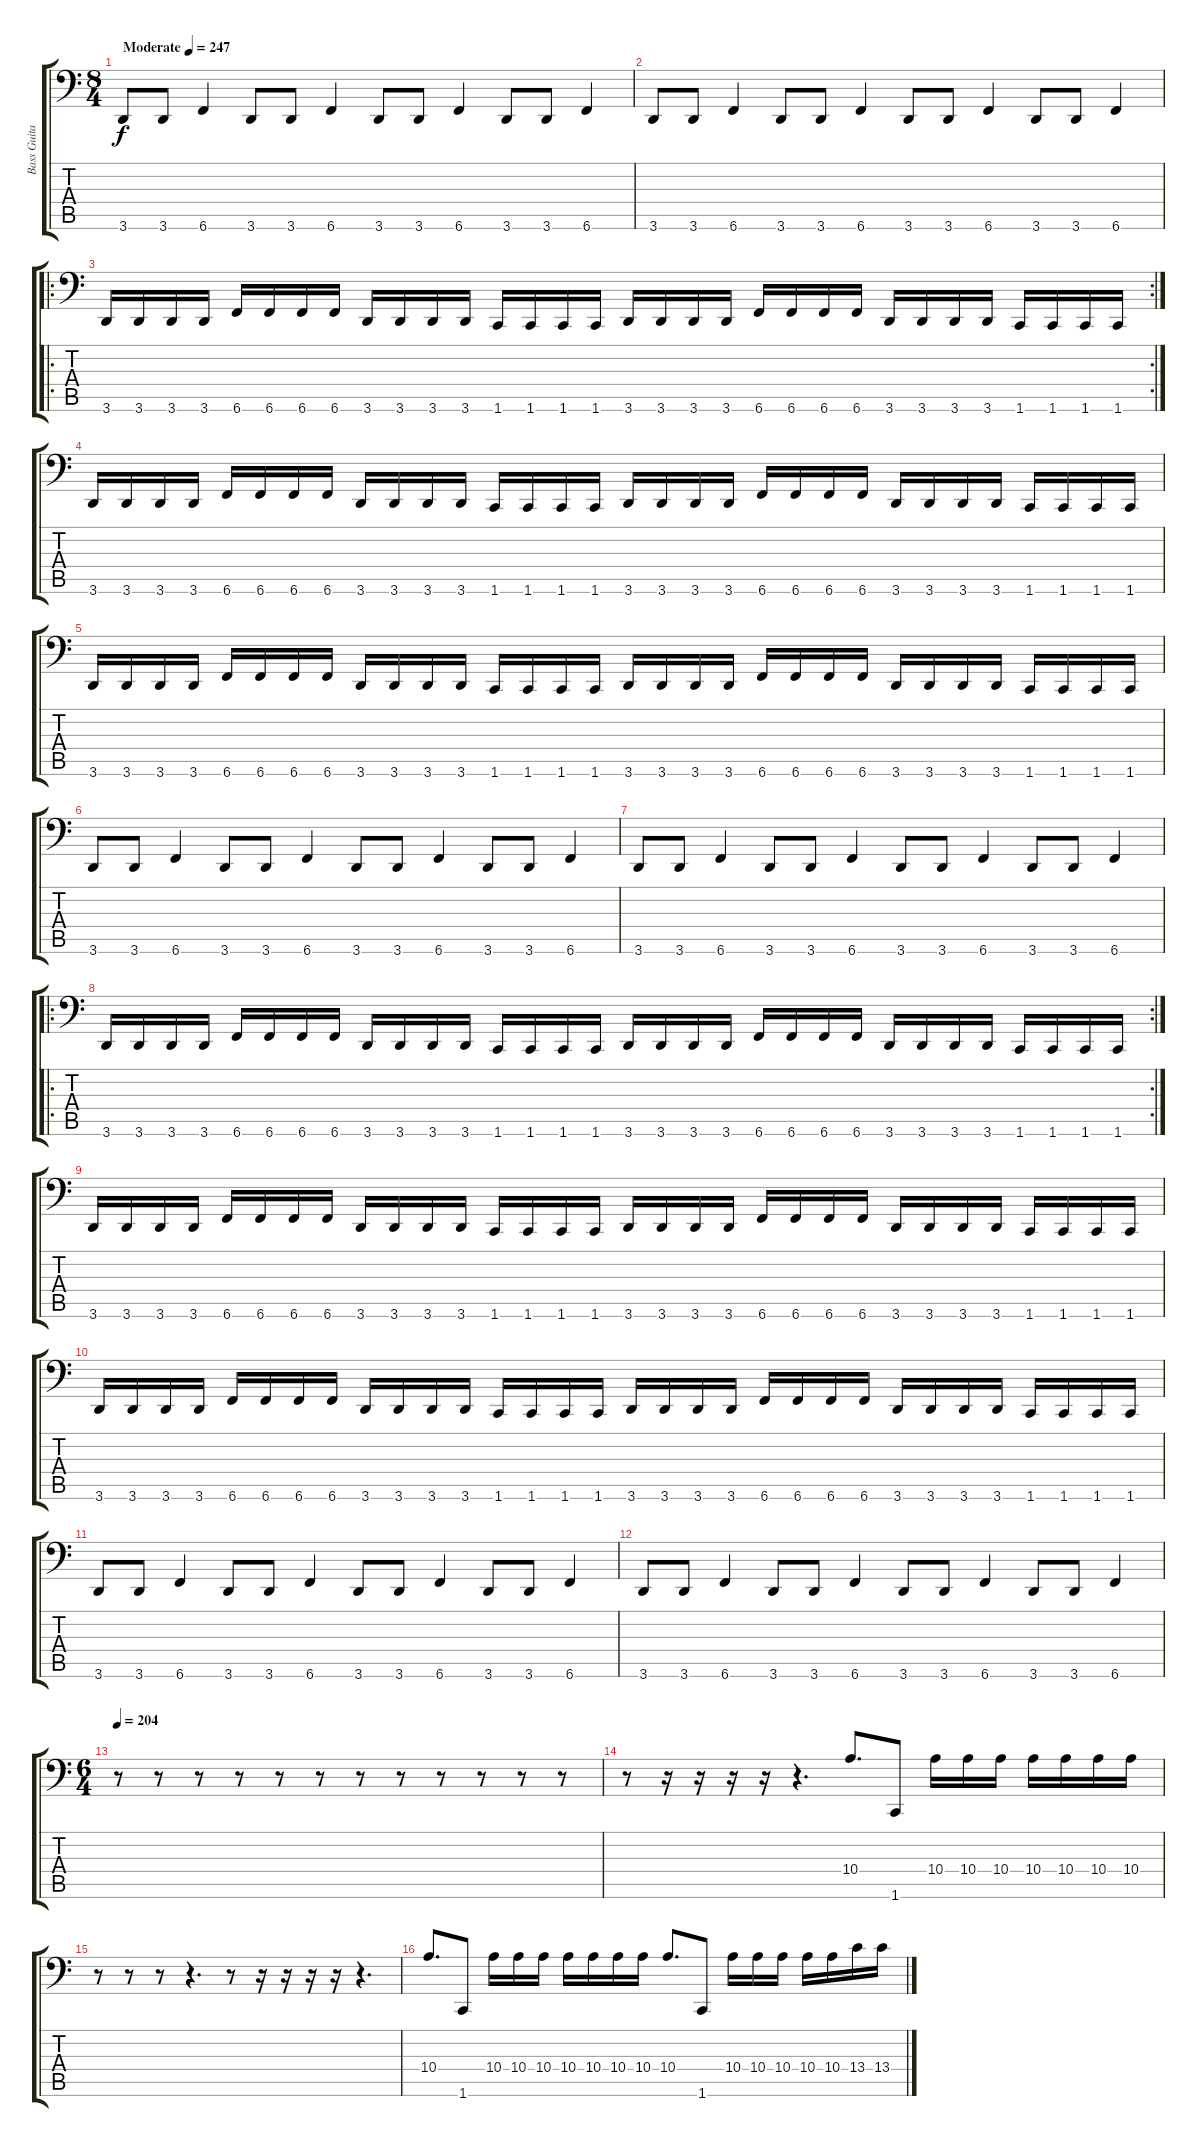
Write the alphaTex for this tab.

\track ("Bass Guitar" "Bass Guita") {instrument electricbassfinger}
\staff {score tabs}
\tuning (Db3 Ab2 E2 B1 Gb1 B0) {hide}
\ts (8 4)
\tempo (247 "Moderate")
\clef f4
\ks c
3.6.8{dy f instrument electricbassfinger} 3.6.8 6.6.4 3.6.8 3.6.8 6.6.4 3.6.8 3.6.8 6.6.4 3.6.8 3.6.8 6.6.4 |
3.6.8 3.6.8 6.6.4 3.6.8 3.6.8 6.6.4 3.6.8 3.6.8 6.6.4 3.6.8 3.6.8 6.6.4 |
\ro
\rc 2
3.6.16 3.6.16 3.6.16 3.6.16 6.6.16 6.6.16 6.6.16 6.6.16 3.6.16 3.6.16 3.6.16 3.6.16 1.6.16 1.6.16 1.6.16 1.6.16 3.6.16 3.6.16 3.6.16 3.6.16 6.6.16 6.6.16 6.6.16 6.6.16 3.6.16 3.6.16 3.6.16 3.6.16 1.6.16 1.6.16 1.6.16 1.6.16 |
3.6.16 3.6.16 3.6.16 3.6.16 6.6.16 6.6.16 6.6.16 6.6.16 3.6.16 3.6.16 3.6.16 3.6.16 1.6.16 1.6.16 1.6.16 1.6.16 3.6.16 3.6.16 3.6.16 3.6.16 6.6.16 6.6.16 6.6.16 6.6.16 3.6.16 3.6.16 3.6.16 3.6.16 1.6.16 1.6.16 1.6.16 1.6.16 |
3.6.16 3.6.16 3.6.16 3.6.16 6.6.16 6.6.16 6.6.16 6.6.16 3.6.16 3.6.16 3.6.16 3.6.16 1.6.16 1.6.16 1.6.16 1.6.16 3.6.16 3.6.16 3.6.16 3.6.16 6.6.16 6.6.16 6.6.16 6.6.16 3.6.16 3.6.16 3.6.16 3.6.16 1.6.16 1.6.16 1.6.16 1.6.16 |
3.6.8 3.6.8 6.6.4 3.6.8 3.6.8 6.6.4 3.6.8 3.6.8 6.6.4 3.6.8 3.6.8 6.6.4 |
3.6.8 3.6.8 6.6.4 3.6.8 3.6.8 6.6.4 3.6.8 3.6.8 6.6.4 3.6.8 3.6.8 6.6.4 |
\ro
\rc 2
3.6.16 3.6.16 3.6.16 3.6.16 6.6.16 6.6.16 6.6.16 6.6.16 3.6.16 3.6.16 3.6.16 3.6.16 1.6.16 1.6.16 1.6.16 1.6.16 3.6.16 3.6.16 3.6.16 3.6.16 6.6.16 6.6.16 6.6.16 6.6.16 3.6.16 3.6.16 3.6.16 3.6.16 1.6.16 1.6.16 1.6.16 1.6.16 |
3.6.16 3.6.16 3.6.16 3.6.16 6.6.16 6.6.16 6.6.16 6.6.16 3.6.16 3.6.16 3.6.16 3.6.16 1.6.16 1.6.16 1.6.16 1.6.16 3.6.16 3.6.16 3.6.16 3.6.16 6.6.16 6.6.16 6.6.16 6.6.16 3.6.16 3.6.16 3.6.16 3.6.16 1.6.16 1.6.16 1.6.16 1.6.16 |
3.6.16 3.6.16 3.6.16 3.6.16 6.6.16 6.6.16 6.6.16 6.6.16 3.6.16 3.6.16 3.6.16 3.6.16 1.6.16 1.6.16 1.6.16 1.6.16 3.6.16 3.6.16 3.6.16 3.6.16 6.6.16 6.6.16 6.6.16 6.6.16 3.6.16 3.6.16 3.6.16 3.6.16 1.6.16 1.6.16 1.6.16 1.6.16 |
3.6.8 3.6.8 6.6.4 3.6.8 3.6.8 6.6.4 3.6.8 3.6.8 6.6.4 3.6.8 3.6.8 6.6.4 |
3.6.8 3.6.8 6.6.4 3.6.8 3.6.8 6.6.4 3.6.8 3.6.8 6.6.4 3.6.8 3.6.8 6.6.4 |
\ts (6 4)
\tempo 204
r.8 r.8 r.8 r.8 r.8 r.8 r.8 r.8 r.8 r.8 r.8 r.8 |
r.8 r.16 r.16 r.16 r.16 r.4{d} 10.4.8{d} 1.6.8 10.4.16 10.4.16 10.4.16 10.4.16 10.4.16 10.4.16 10.4.16 |
r.8 r.8 r.8 r.4{d} r.8 r.16 r.16 r.16 r.16 r.4{d} |
10.4.8{d} 1.6.8 10.4.16 10.4.16 10.4.16 10.4.16 10.4.16 10.4.16 10.4.16 10.4.8{d} 1.6.8 10.4.16 10.4.16 10.4.16 10.4.16 10.4.16 13.4.16 13.4.16
